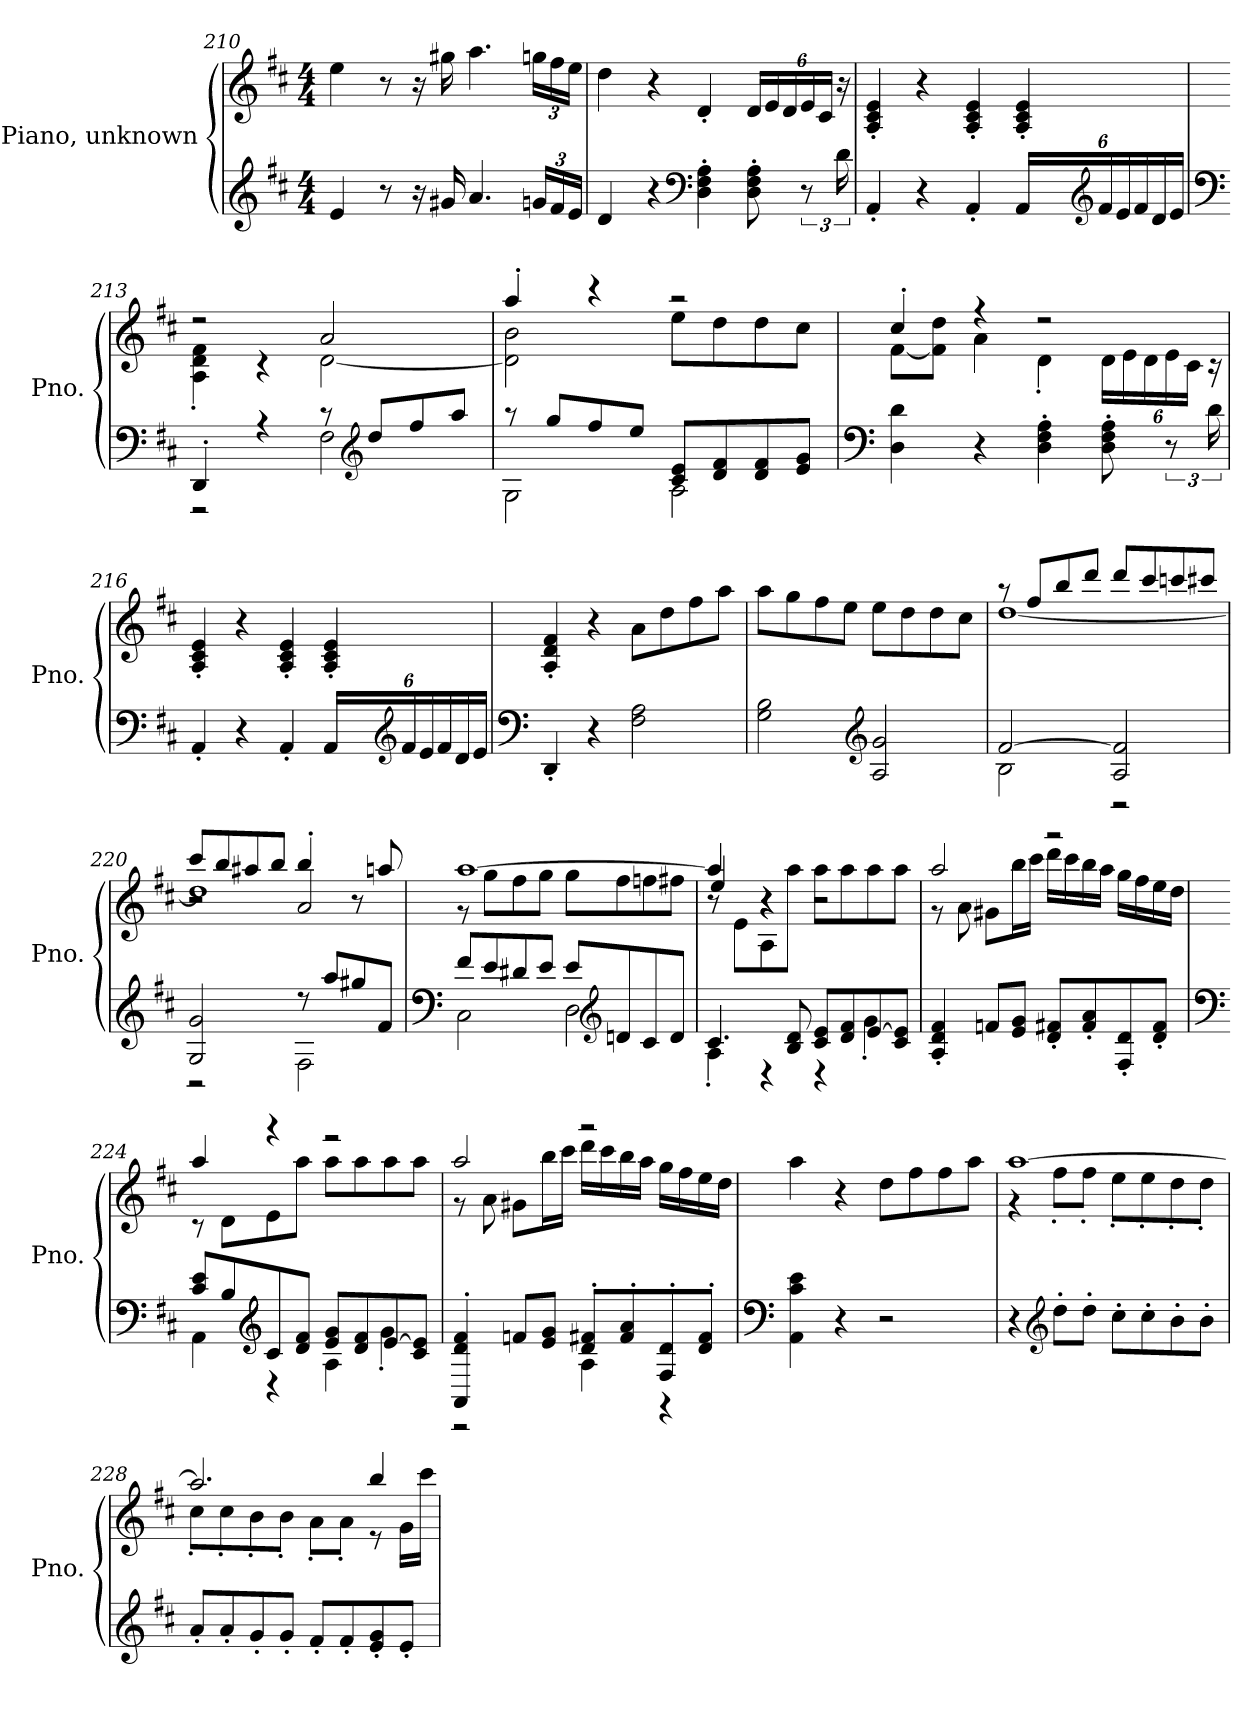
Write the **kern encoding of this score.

**kern	**kern
*part1	*part1
*staff2	*staff1
*I"Piano, unknown	*
*I'Pno.	*
*clefG2	*clefG2
*k[f#c#]	*k[f#c#]
*M4/4	*M4/4
=210	=210
4e/	4ee\
8r	8r
16r	16r
16g#X/	16gg#X\
4.a/	4.aa\
*Xbrackettup	*Xbrackettup
24gn/LL	24ggn\LL
24f#/	24ff#\
24e/JJ	24ee\JJ
!!LO:PB:g=z
=211	=211
4d/	4dd\
4r	4r
*clefF4	*
4D\' 4F#\' 4A\'	4d'/
8D\' 8F#\' 8A\'	24d/LL
.	24e/
.	24d/
*brackettup	*brackettup
12r	24e/
.	24c#/JJ
24d\	24r
=212	=212
4AA'/	4A/' 4c#/' 4e/'
4r	4r
4AA'/	4A/' 4c#/' 4e/'
*Xbrackettup	*
24AA/LL	4A/' 4c#/' 4e/'
*clefG2	*
24f#/	.
24e/	.
24f#/	.
24d/	.
24e/JJ	.
=213	=213
*clefF4	*
*^	*^
4DD'/	2r	2r	4A\' 4d\' 4f#\'
4r	.	.	4r
8r	2F#\	2a/	[2d\
*clefG2	*	*	*
8dd/L	.	.	.
8ff#/	.	.	.
8aa/J	.	.	.
=214	=214	=214	=214
8r	2G\	4aa'/	2d\] 2b\
8gg/L	.	.	.
8ff#/	.	4r	.
8ee/J	.	.	.
8c#/ 8e/L	2A\	2r	8ee\L
8d/ 8f#/	.	.	8dd\
8d/ 8f#/	.	.	8dd\
8e/ 8g/J	.	.	8cc#\J
*v	*v	*	*
!!LO:LB:g=z	!!
=215	=215	=215
*clefF4	*	*
4D\ 4d\	4cc#'/	[8f#\L
.	.	8f#\] 8dd\J
4r	4r	4a\
4D\' 4F#\' 4A\'	2r	4d'\
*	*	*Xbrackettup
8D\' 8F#\' 8A\'	.	24d\LL
.	.	24e\
.	.	24d\
*brackettup	*	*brackettup
12r	.	24e\
.	.	24c#\JJ
24d\	.	24r
*	*v	*v
=216	=216
4AA'/	4A/' 4c#/' 4e/'
4r	4r
4AA'/	4A/' 4c#/' 4e/'
*Xbrackettup	*
24AA/LL	4A/' 4c#/' 4e/'
*clefG2	*
24f#/	.
24e/	.
24f#/	.
24d/	.
24e/JJ	.
=217	=217
*clefF4	*
4DD'/	4A/' 4d/' 4f#/'
4r	4r
2F#\ 2A\	8a\L
.	8dd\
.	8ff#\
.	8aa\J
=218	=218
2G\ 2B\	8aa\L
.	8gg\
.	8ff#\
.	8ee\J
*clefG2	*
2A/ 2g/	8ee\L
.	8dd\
.	8dd\
.	8cc#\J
!!LO:LB:g=z
=219	=219
*^	*^
[2f#/	2B\	8r	[1dd
.	.	8ff#/L	.
.	.	8bb/	.
.	.	8ddd/J	.
2A/ 2f#/]	2r	8ddd/L	.
.	.	8ccc#/	.
.	.	8cccn/	.
.	.	8ccc#X/J	.
=220	=220	=220	=220
*	*	*	*^
2G/ 2g/	2r	8ccc#/L	1dd]	2r
.	.	8bb/	.	.
.	.	8aa#X/	.	.
.	.	8bb/J	.	.
8r	2F#\	4bb'/	.	2a/
8aa/L	.	.	.	.
8gg#X/	.	8r	.	.
8f#/J	.	8aan/	.	.
*	*	*v	*v	*v
=221	=221	=221
*clefF4	*	*
*	*	*^
8f#/L	2C#\	[1aa	8r
8e/	.	.	8gg\L
8d#X/	.	.	8ff#\
8e/J	.	.	8gg\J
8e/L	2D\	.	8gg\L
*clefG2	*	*	*
8dn/	.	.	8ff#\
8c#/	.	.	8ffn\
8d/J	.	.	8ff#X\J
!!LO:LB:g=z
=222	=222	=222	=222
*	*	*	*^
4.c#/	4A'\	4aa/]	8r	4ee/
.	.	.	8e\L	.
.	4r	4r	8A\	4r
8B/ 8d/	.	.	8aa\J	.
8c#/ 8e/L	4r	2r	8aa\L	2r
8d/ 8f#/	.	.	8aa\	.
[8e/	4g'\	.	8aa\	.
8c#/ 8e/]J	.	.	8aa\J	.
*v	*v	*	*	*
*	*	*v	*v
=223	=223	=223
4A/' 4d/' 4f#/'	2aa/	8r
.	.	8a\
8fn/L	.	8g#X\L
8e/ 8g/J	.	16bb\L
.	.	16ccc#\JJ
8d/' 8f#X/'L	2r	16ddd\LL
.	.	16ccc#\
8f#/' 8a/'	.	16bb\
.	.	16aa\JJ
8F#/' 8d/'	.	16gg\LL
.	.	16ff#\
8d/' 8f#/'J	.	16ee\
.	.	16dd\JJ
=224	=224	=224
*clefF4	*	*
*^	*	*
8c#/ 8e/L	4AA\	4aa/	8r
8B/	.	.	8d\L
*clefG2	*	*	*
8c#/	4r	4r	8e\
8d/ 8f#/J	.	.	8aa\J
8e/ 8g/L	4A\	2r	8aa\L
8d/ 8f#/	.	.	8aa\
[8e/	4g'\	.	8aa\
8c#/ 8e/]J	.	.	8aa\J
!!LO:LB:g=z	!!
=225	=225	=225	=225
4AA/' 4d/' 4f#/'	2r	2aa/	8r
.	.	.	8a\
8fn/L	.	.	8g#X\L
8e/ 8g/J	.	.	16bb\L
.	.	.	16ccc#\JJ
8d/' 8f#X/'L	4A\	2r	16ddd\LL
.	.	.	16ccc#\
8f#/' 8a/'	.	.	16bb\
.	.	.	16aa\JJ
8F#/' 8d/'	4r	.	16gg\LL
.	.	.	16ff#\
8d/' 8f#/'J	.	.	16ee\
.	.	.	16dd\JJ
*v	*v	*	*
*	*v	*v
=226	=226
*clefF4	*
4AA\ 4c#\ 4e\	4aa\
4r	4r
2r	8dd\L
.	8ff#\
.	8ff#\
.	8aa\J
=227	=227
*	*^
4r	[1aa	4r
*clefG2	*	*
8dd'\L	.	8ff#'\L
8dd'\J	.	8ff#'\J
8cc#'\L	.	8ee'\L
8cc#'\	.	8ee'\
8b'\	.	8dd'\
8b'\J	.	8dd'\J
=228	=228	=228
8a'/L	2.aa/]	8cc#'\L
8a'/	.	8cc#'\
8g'/	.	8b'\
8g'/J	.	8b'\J
8f#'/L	.	8a'\L
8f#'/	.	8a'\J
8e/' 8g/'	4bb/	8r
8e'/J	.	16g\LL
.	.	16ccc#\JJ
*	*v	*v
=	=
*-	*-
